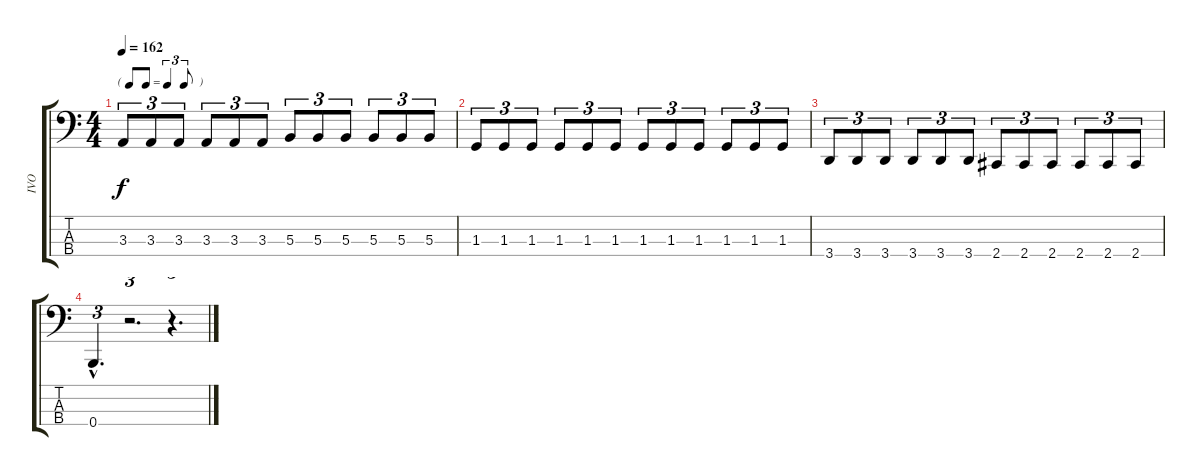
\track ("IVO" "IVO") {instrument electricbasspick}
\staff {score tabs}
\tuning (E2 B1 Gb1 B0) {hide}
\ts (4 4)
\tf triplet8th
\tempo 162
\clef f4
\ks c
3.3.8{tu (3 2) dy f} 3.3.8{tu (3 2)} 3.3.8{tu (3 2)} 3.3.8{tu (3 2)} 3.3.8{tu (3 2)} 3.3.8{tu (3 2)} 5.3.8{tu (3 2)} 5.3.8{tu (3 2)} 5.3.8{tu (3 2)} 5.3.8{tu (3 2)} 5.3.8{tu (3 2)} 5.3.8{tu (3 2)} |
1.3.8{tu (3 2)} 1.3.8{tu (3 2)} 1.3.8{tu (3 2)} 1.3.8{tu (3 2)} 1.3.8{tu (3 2)} 1.3.8{tu (3 2)} 1.3.8{tu (3 2)} 1.3.8{tu (3 2)} 1.3.8{tu (3 2)} 1.3.8{tu (3 2)} 1.3.8{tu (3 2)} 1.3.8{tu (3 2)} |
3.4.8{tu (3 2)} 3.4.8{tu (3 2)} 3.4.8{tu (3 2)} 3.4.8{tu (3 2)} 3.4.8{tu (3 2)} 3.4.8{tu (3 2)} 2.4.8{tu (3 2)} 2.4.8{tu (3 2)} 2.4.8{tu (3 2)} 2.4.8{tu (3 2)} 2.4.8{tu (3 2)} 2.4.8{tu (3 2)} |
0.4{hac}.4{d tu (3 2)} r.2{d tu (3 2)} r.4{d tu (3 2)}
